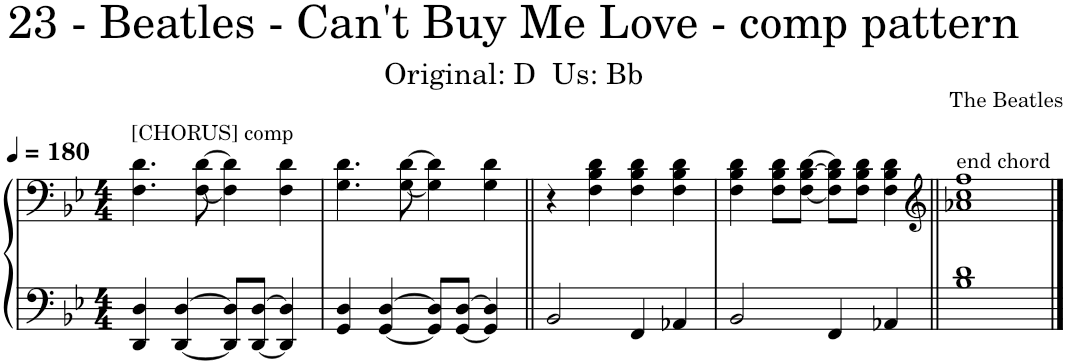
**kern	**kern
*part1	*part1
*staff2	*staff1
*I"Piano	*
*I'Pno.	*
*clefF4	*clefF4
*k[b-e-]	*k[b-e-]
*M4/4	*M4/4
*MM180	*MM180
=1	=1
!	!LO:TX:a:t=[CHORUS] comp
4DD/ 4D/	4.F\ 4.d\
[4DD/ [4D/	.
.	[8F\ [8d\
8DD/] 8D/]L	4F\] 4d\]
[8DD/ [8D/J	.
4DD/] 4D/]	4F\ 4d\
=2	=2
4GG/ 4D/	4.G\ 4.d\
[4GG/ [4D/	.
.	[8G\ [8d\
8GG/] 8D/]L	4G\] 4d\]
[8GG/ [8D/J	.
4GG/] 4D/]	4G\ 4d\
=3||	=3||
2BB-/	4r
.	4F\ 4B-\ 4d\
4FF/	4F\ 4B-\ 4d\
4AA-X/	4F\ 4B-\ 4d\
=4	=4
2BB-/	4F\ 4B-\ 4d\
.	8F\ 8B-\ 8d\L
.	[8F\ [8B-\ [8d\J
4FF/	8F\] 8B-\] 8d\]L
.	8F\ 8B-\ 8d\J
4AA-X/	4F\ 4B-\ 4d\
=5||	=5||
*	*clefG2
!	!LO:TX:a:t=end chord
1B- 1d	1a-X 1cc 1ff
==	==
*-	*-
